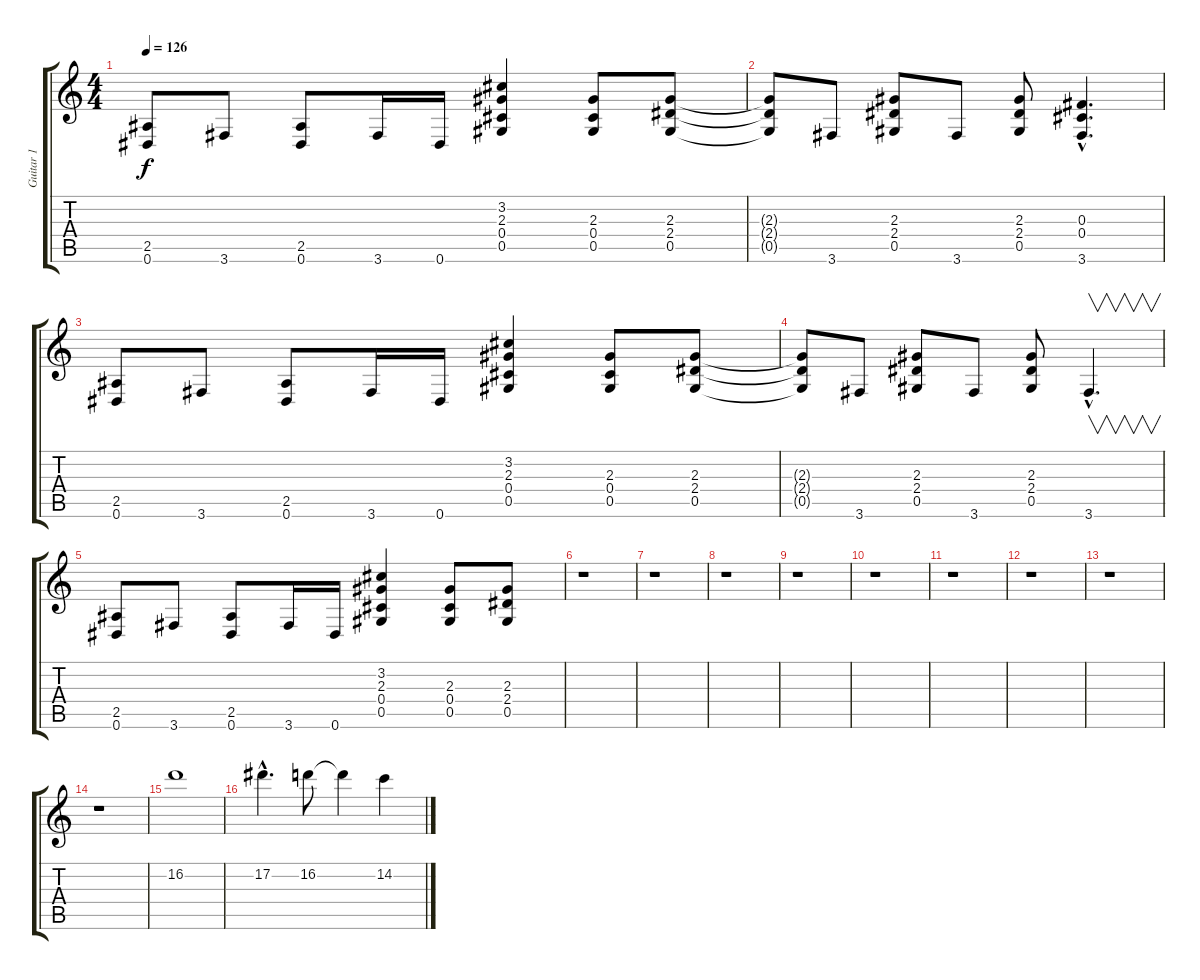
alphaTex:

\track ("Guitar 1" "Guitar 1") {instrument distortionguitar}
\staff {score tabs}
\tuning (Eb4 Bb3 Gb3 Db3 Ab2 Eb2) {hide}
\ts (4 4)
\tempo 126
\clef g2
\ks c
(2.5 0.6).8{dy f} 3.6.8 (2.5 0.6).8 3.6.16 0.6.16 (3.2 2.3 0.4 0.5).4 (2.3 0.4 0.5).8 (2.3 2.4 0.5).8 |
(2.3{t} 2.4{t} 0.5{t}).8 3.6.8 (2.3 2.4 0.5).8 3.6.8 (2.3 2.4 0.5).8 (0.3{hac} 0.4{hac} 3.6{hac}).4{d} |
(2.5 0.6).8 3.6.8 (2.5 0.6).8 3.6.16 0.6.16 (3.2 2.3 0.4 0.5).4 (2.3 0.4 0.5).8 (2.3 2.4 0.5).8 |
(2.3{t} 2.4{t} 0.5{t}).8 3.6.8 (2.3 2.4 0.5).8 3.6.8 (2.3 2.4 0.5).8 3.6{hac}.4{v d} |
(2.5 0.6).8 3.6.8 (2.5 0.6).8 3.6.16 0.6.16 (3.2 2.3 0.4 0.5).4 (2.3 0.4 0.5).8 (2.3 2.4 0.5).8 |
r.1 |
r.1 |
r.1 |
r.1 |
r.1 |
r.1 |
r.1 |
r.1 |
r.1 |
16.2.1 |
17.2{hac}.4{d} 16.2.8 16.2{t}.4 14.2.4
